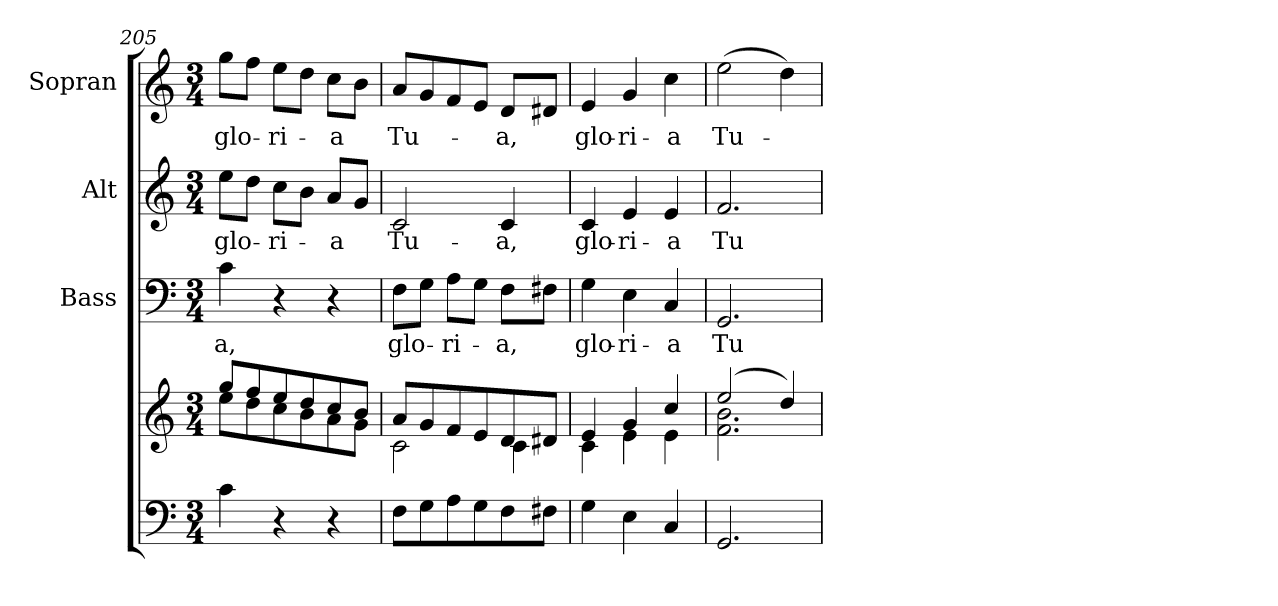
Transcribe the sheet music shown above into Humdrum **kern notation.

**kern	**kern	**kern	**text	**kern	**text	**kern	**text
*part4	*part4	*part3	*part3	*part2	*part2	*part1	*part1
*staff5	*staff4	*staff3	*staff3	*staff2	*staff2	*staff1	*staff1
*	*	*I"Bass	*	*I"Alt	*	*I"Sopran	*
*	*	*I'B.	*	*I'A.	*	*I'S.	*
*clefF4	*clefG2	*clefF4	*	*clefG2	*	*clefG2	*
*k[]	*k[]	*k[]	*	*k[]	*	*k[]	*
*C:	*C:	*C:	*	*C:	*	*C:	*
*M3/4	*M3/4	*M3/4	*	*M3/4	*	*M3/4	*
=205	=205	=205	=205	=205	=205	=205	=205
*	*^	*	*	*	*	*	*
!	!	!	!	!LO:LY:b	!	!LO:LY:b	!	!LO:LY:b
4c\	8gg/L	8ee\L	4c\	-a,	8ee\L	glo-	8gg\L	glo-
.	8ff/	8dd\	.	.	8dd\J	.	8ff\J	.
!	!	!	!	!	!	!LO:LY:b	!	!LO:LY:b
4r	8ee/	8cc\	4r	.	8cc\L	-ri-	8ee\L	-ri-
.	8dd/	8b\	.	.	8b\J	.	8dd\J	.
!	!	!	!	!	!	!LO:LY:b	!	!LO:LY:b
4r	8cc/	8a\	4r	.	8a/L	-a	8cc\L	-a
.	8b/J	8g\J	.	.	8g/J	.	8b\J	.
=206	=206	=206	=206	=206	=206	=206	=206	=206
!	!	!	!	!LO:LY:b	!	!LO:LY:b	!	!LO:LY:b
8F\L	8a/L	2c\	8F\L	glo-	2c/	Tu-	8a/L	Tu-
8G\	8g/	.	8G\J	.	.	.	8g/	.
!	!	!	!	!LO:LY:b	!	!	!	!
8A\	8f/	.	8A\L	-ri-	.	.	8f/	.
8G\	8e/	.	8G\J	.	.	.	8e/J	.
!	!	!	!	!LO:LY:b	!	!LO:LY:b	!	!LO:LY:b
8F\	8d/	4c\	8F\L	-a,	4c/	-a,	8d/L	-a,
8F#X\J	8d#X/J	.	8F#X\J	.	.	.	8d#X/J	.
=207	=207	=207	=207	=207	=207	=207	=207	=207
!	!	!	!	!LO:LY:b	!	!LO:LY:b	!	!LO:LY:b
4G\	4e/	4c\	4G\	glo-	4c/	glo-	4e/	glo-
!	!	!	!	!LO:LY:b	!	!LO:LY:b	!	!LO:LY:b
4E\	4g/	4e\	4E\	-ri-	4e/	-ri-	4g/	-ri-
!	!	!	!	!LO:LY:b	!	!LO:LY:b	!	!LO:LY:b
4C/	4cc/	4e\	4C/	-a	4e/	-a	4cc\	-a
=208	=208	=208	=208	=208	=208	=208	=208	=208
!	!	!	!	!LO:LY:b	!	!LO:LY:b	!	!LO:LY:b
2.GG/	(2ee/	2.f\ 2.b\	2.GG/	Tu-	2.f/	Tu-	(>2ee\	Tu-
.	4dd/)	.	.	.	.	.	4dd\)	.
*	*v	*v	*	*	*	*	*	*
=	=	=	=	=	=	=	=
*-	*-	*-	*-	*-	*-	*-	*-
